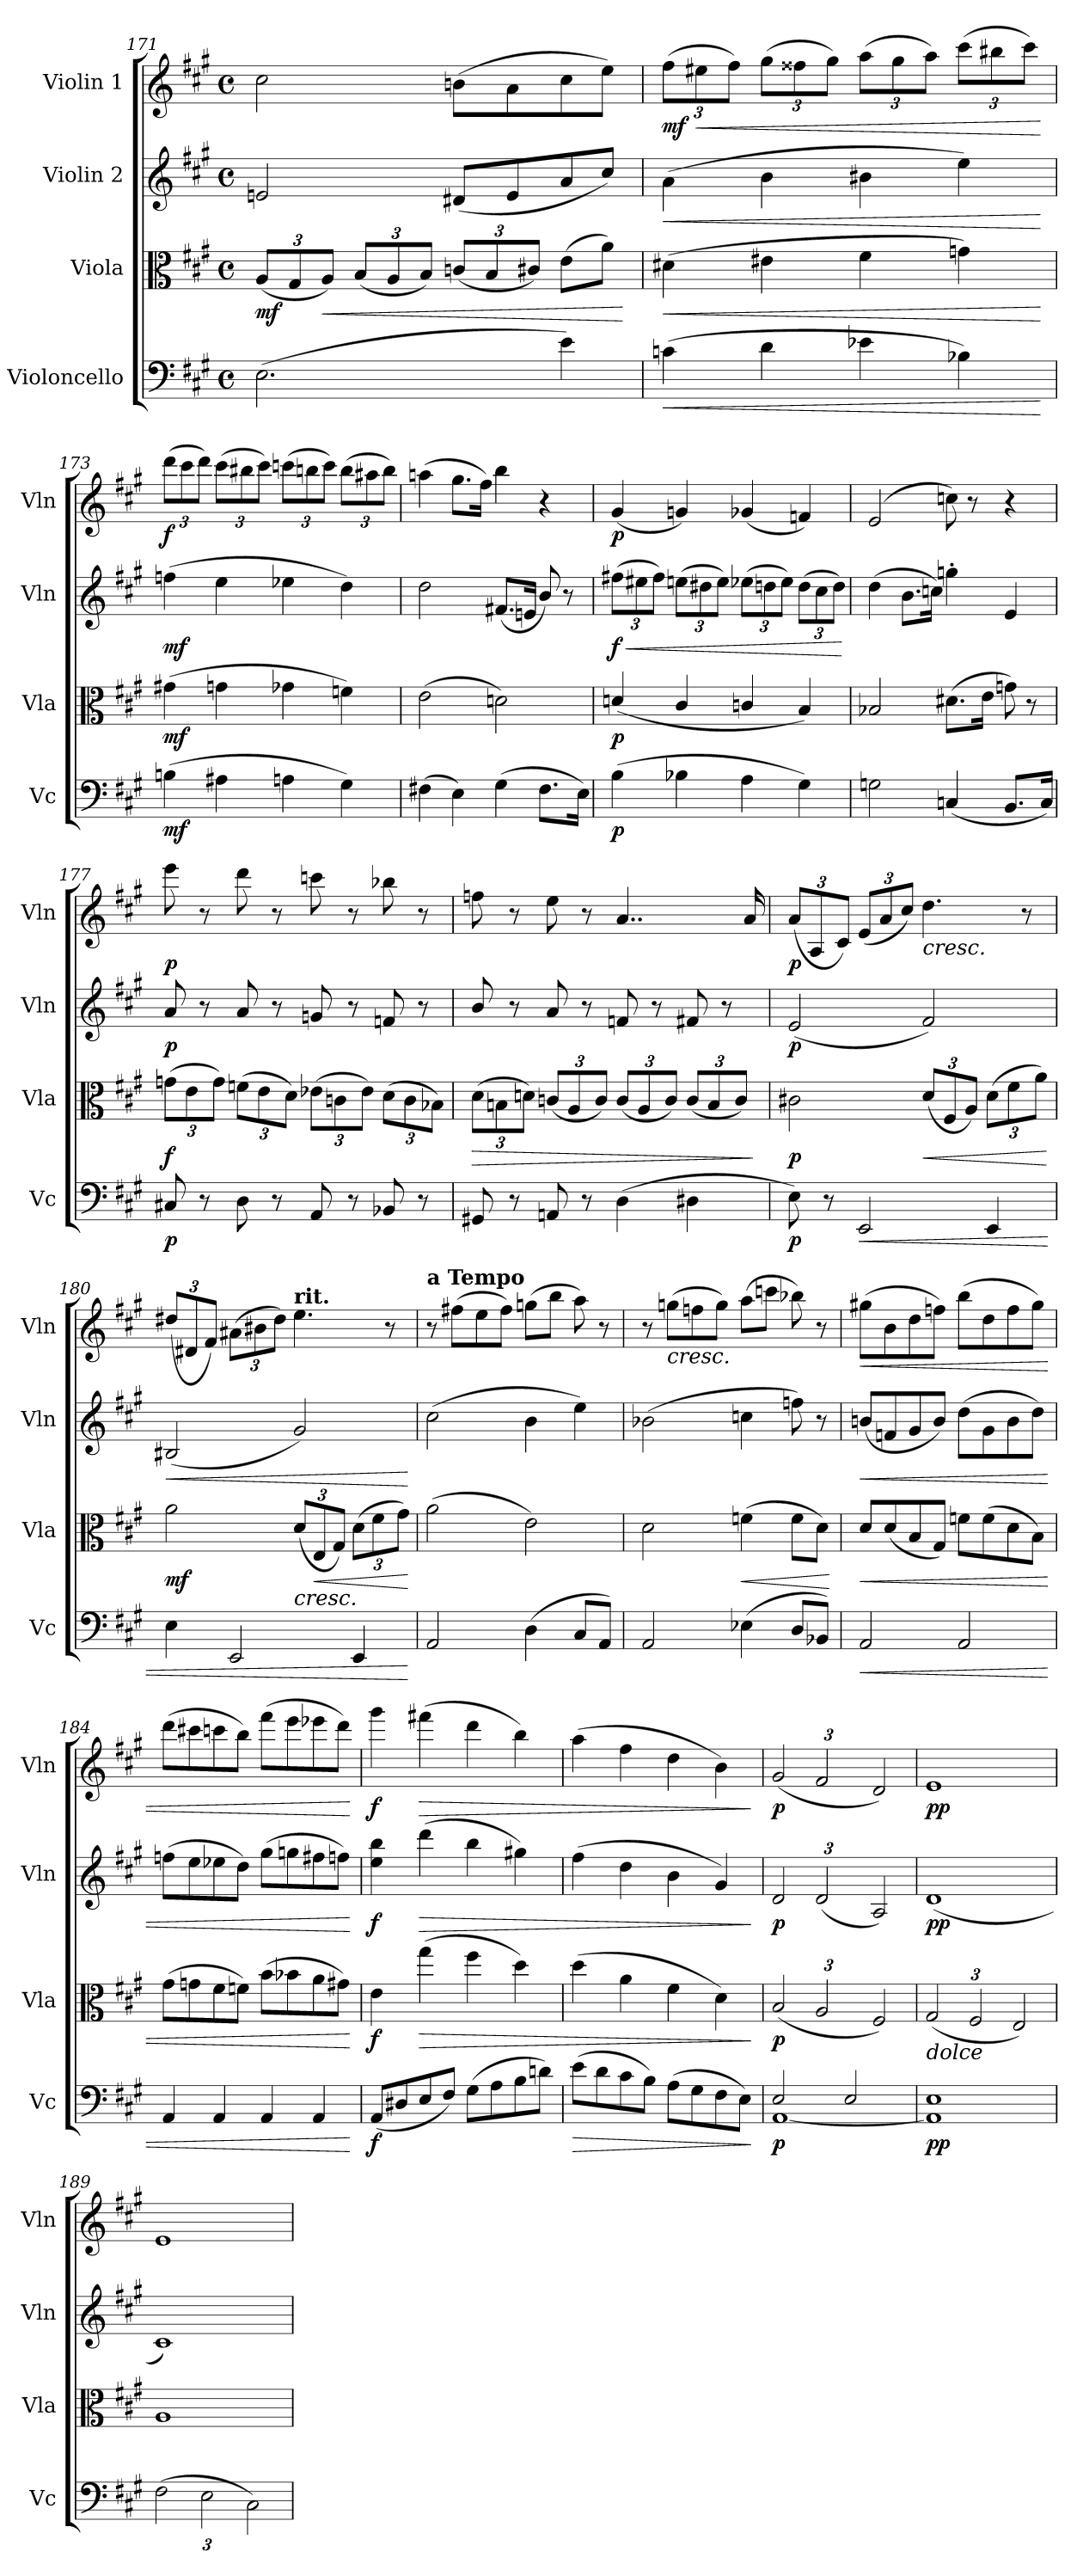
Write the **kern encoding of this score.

**kern	**dynam	**kern	**dynam	**kern	**dynam	**kern	**dynam
*part4	*part4	*part3	*part3	*part2	*part2	*part1	*part1
*staff4	*staff4	*staff3	*staff3	*staff2	*staff2	*staff1	*staff1
*I"Violoncello	*	*I"Viola	*	*I"Violin 2	*	*I"Violin 1	*
*I'Vc	*	*I'Vla	*	*I'Vln	*	*I'Vln	*
*clefF4	*	*clefC3	*	*clefG2	*	*clefG2	*
*k[f#c#g#]	*	*k[f#c#g#]	*	*k[f#c#g#]	*	*k[f#c#g#]	*
*M4/4	*	*M4/4	*	*M4/4	*	*M4/4	*
*met(c)	*	*met(c)	*	*met(c)	*	*met(c)	*
*	*	*Xbrackettup	*	*	*	*	*
=171	=171	=171	=171	=171	=171	=171	=171
!	!	!	!LO:DY:b	!	!	!	!
(>2.E\	.	(<12A/L	mf	2en/	.	2cc#\	.
.	.	12G#/	.	.	.	.	.
!	!	!	!LO:HP:b	!	!	!	!
.	.	12A/J)	<	.	.	.	.
.	.	(<12B/L	.	.	.	.	.
.	.	12A/	.	.	.	.	.
.	.	12B/J)	.	.	.	.	.
.	.	(<12cn/L	.	(<8d#X/L	.	(>8bn\L	.
.	.	12B/	.	.	.	.	.
.	.	.	.	8e/	.	8a\	.
.	.	12c#X/J)	.	.	.	.	.
4e\)	.	(>8e\L	.	8a/	.	8cc#\	.
.	.	8a\J)	.	8cc#/J)	.	8ee\J)	.
.	.	.	[	.	.	.	.
!!LO:PB:g=z
=172	=172	=172	=172	=172	=172	=172	=172
!	!LO:HP:b	!	!LO:HP:b	!	!LO:HP:b	!	!
*	*	*	*	*	*	*Xbrackettup	*
!	!	!	!	!	!	!	!LO:DY:b
(>4cn\	<	(>4d#X\	<	(>4a\	<	(>12ff#\L	mf
!	!	!	!	!	!	!	!LO:HP:b
.	.	.	.	.	.	12ee#X\	<
.	.	.	.	.	.	12ff#\J)	.
4d\	.	4e#X\	.	4b\	.	(>12gg#\L	.
.	.	.	.	.	.	12ff##X\	.
.	.	.	.	.	.	12gg#\J)	.
4e-X\	.	4f#\	.	4b#X\	.	(>12aa\L	.
.	.	.	.	.	.	12gg#\	.
.	.	.	.	.	.	12aa\J)	.
4B-X\)	.	4gn\)	.	4ee\)	.	(>12ccc#\L	.
.	.	.	.	.	.	12bb#X\	.
.	.	.	.	.	.	12ccc#\J)	.
.	[	.	[	.	[	.	[
=173	=173	=173	=173	=173	=173	=173	=173
!	!LO:DY:b	!	!LO:DY:b	!	!LO:DY:b	!	!LO:DY:b
(>4Bn\	mf	(>4g#X\	mf	(>4ffn\	mf	(>12ddd\L	f
.	.	.	.	.	.	12ccc#\	.
.	.	.	.	.	.	12ddd\J)	.
4A#X\	.	4gn\	.	4ee\	.	(>12ccc#\L	.
.	.	.	.	.	.	12bb#X\	.
.	.	.	.	.	.	12ccc#\J)	.
4An\	.	4g-X\	.	4ee-X\	.	(>12cccn\L	.
.	.	.	.	.	.	12bbn\	.
.	.	.	.	.	.	12ccc\J)	.
4G#\)	.	4fn\)	.	4dd\)	.	(>12bb\L	.
.	.	.	.	.	.	12aa#X\	.
.	.	.	.	.	.	12bb\J)	.
=174	=174	=174	=174	=174	=174	=174	=174
(>4F#X\	.	(>2e\	.	2dd\	.	(>4aan\	.
4E\)	.	.	.	.	.	8.gg#\L	.
.	.	.	.	.	.	16ff#\Jk)	.
(>4G#\	.	2dn\)	.	(<8.f#X/L	.	4bb\	.
.	.	.	.	16en/Jk	.	.	.
8.F#\L	.	.	.	8b/)	.	4r	.
.	.	.	.	8r	.	.	.
16E\Jk)	.	.	.	.	.	.	.
=175	=175	=175	=175	=175	=175	=175	=175
*	*	*	*	*Xbrackettup	*	*	*
!	!LO:DY:b	!	!LO:DY:b	!	!LO:HP:b	!	!
!	!	!	!	!	!LO:DY:n=1:b	!	!LO:DY:b
(>4B\	p	(<4dn/	p	(>12ff#X\L	< f	(<4g#/	p
.	.	.	.	12ee#X\	.	.	.
.	.	.	.	12ff#\J)	.	.	.
4B-X\	.	4c#/	.	(>12een\L	.	4gn/)	.
.	.	.	.	12dd#X\	.	.	.
.	.	.	.	12ee\J)	.	.	.
4A\	.	4cn/	.	(>12ee-X\L	.	(<4g-X/	.
.	.	.	.	12ddni\	.	.	.
.	.	.	.	12ee-\J)	.	.	.
4G#\)	.	4B/)	.	(>12dd\L	.	4fn/)	.
.	.	.	.	12cc#\	.	.	.
.	.	.	.	12dd\J)	.	.	.
.	.	.	.	.	[	.	.
=176	=176	=176	=176	=176	=176	=176	=176
2Gn\	.	2B-X/	.	(>4dd\	.	(>2e/	.
.	.	.	.	8.b\L	.	.	.
.	.	.	.	16ccn\Jk)	.	.	.
(<4Cn/	.	(>8.d#X\L	.	4ggn'\	.	8ccn\)	.
.	.	.	.	.	.	8r	.
.	.	16e\Jk	.	.	.	.	.
8.BB/L	.	8gn\)	.	4e/	.	4r	.
.	.	8r	.	.	.	.	.
16C/Jk)	.	.	.	.	.	.	.
=177	=177	=177	=177	=177	=177	=177	=177
!	!LO:DY:b	!	!LO:DY:b	!	!LO:DY:b	!	!LO:DY:b
8C#X/	p	(>12gn\L	f	8a/	p	8eee\	p
.	.	12e\	.	.	.	.	.
8r	.	.	.	8r	.	8r	.
.	.	12g\J)	.	.	.	.	.
8D\	.	(>12fn\L	.	8a/	.	8ddd\	.
.	.	12e\	.	.	.	.	.
8r	.	.	.	8r	.	8r	.
.	.	12d\J)	.	.	.	.	.
8AA/	.	(>12e-X\L	.	8gn/	.	8cccn\	.
.	.	12cn\	.	.	.	.	.
8r	.	.	.	8r	.	8r	.
.	.	12e-\J)	.	.	.	.	.
8BB-X/	.	(>12d\L	.	8fn/	.	8bb-X\	.
.	.	12c\	.	.	.	.	.
8r	.	.	.	8r	.	8r	.
.	.	12B-X\J)	.	.	.	.	.
!!LO:LB:g=z
=178	=178	=178	=178	=178	=178	=178	=178
!	!	!	!LO:HP:b	!	!	!	!
8GG#X/	.	(>12d\L	>	8b/	.	8ffn\	.
.	.	12Bn\	.	.	.	.	.
8r	.	.	.	8r	.	8r	.
.	.	12dn\J)	.	.	.	.	.
8AAn/	.	(<12cn/L	.	8a/	.	8ee\	.
.	.	12A/	.	.	.	.	.
8r	.	.	.	8r	.	8r	.
.	.	12c/J)	.	.	.	.	.
(>4D\	.	(<12c/L	.	8fn/	.	4..a/	.
.	.	12A/	.	.	.	.	.
.	.	.	.	8r	.	.	.
.	.	12c/J)	.	.	.	.	.
4D#X\	.	(<12c/L	.	8f#X/	.	.	.
.	.	12B/	.	.	.	.	.
.	.	.	.	8r	.	.	.
.	.	12c/J)	.	.	.	.	.
.	.	.	.	.	.	16a/	.
.	.	.	]	.	.	.	.
=179	=179	=179	=179	=179	=179	=179	=179
!	!LO:DY:b	!	!LO:DY:b	!	!LO:DY:b	!	!LO:DY:b
8E\)	p	2c#X\	p	(<2e/	p	(<12a/L	p
.	.	.	.	.	.	12A/	.
8r	.	.	.	.	.	.	.
.	.	.	.	.	.	12c#/J)	.
!	!LO:HP:b	!	!	!	!	!	!
2EE/	<	.	.	.	.	(<12e/L	.
.	.	.	.	.	.	12a/	.
.	.	.	.	.	.	12cc#/J)	.
!	!	!	!	!	!	!LO:TX:b:i:t=cresc.	!
!	!	!	!LO:HP:b	!	!	!	!
.	.	(<12d/L	<	2f#/)	.	4.dd\	.
.	.	12F#/	.	.	.	.	.
.	.	12A/J)	.	.	.	.	.
4EE/	.	(>12d\L	.	.	.	.	.
.	.	12f#\	.	.	.	.	.
.	.	.	.	.	.	8r	.
.	.	12a\J)	.	.	.	.	.
.	.	.	[	.	.	.	.
=180	=180	=180	=180	=180	=180	=180	=180
!	!	!	!LO:DY:b	!	!LO:HP:b	!	!
4E\	.	2a\	mf	(<2B#X/	<	(<12dd#X/L	.
.	.	.	.	.	.	12d#X/	.
.	.	.	.	.	.	12f#/J)	.
2EE/	.	.	.	.	.	(>12a#X\L	.
.	.	.	.	.	.	12b#X\	.
.	.	.	.	.	.	12dd#\J)	.
!	!	!	!	!	!	!LO:TX:a:B:t=rit.	!
!	!	!	!LO:HP:b	!	!	!	!
.	.	(<12d/L	<	2g#/)	.	4.ee\	.
!	!	!	!LO:HP:b	!	!	!	!
.	.	12E/	<	.	.	.	.
.	.	12G#/J)	.	.	.	.	.
4EE/	.	(>12d\L	.	.	.	.	.
.	.	12f#\	.	.	.	.	.
.	.	.	.	.	.	8r	.
.	.	12g#\J)	.	.	.	.	.
.	[	.	[ [	.	[	.	.
=181	=181	=181	=181	=181	=181	=181	=181
!	!	!	!	!	!	!LO:TX:a:B:t=a Tempo	!
!	!LO:DY:b	!	!LO:DY:b	!	!LO:DY:b	!	!
2AA/	other-dynamics	(>2a\	other-dynamics	(>2cc#\	other-dynamics	8r	.
.	.	.	.	.	.	(>8ff#X\L	.
!	!	!	!	!	!	!	!LO:DY:b
.	.	.	.	.	.	8ee\	other-dynamics
.	.	.	.	.	.	8ff#\J)	.
(>4D\	.	2e\)	.	4b\	.	(>8ggn\L	.
.	.	.	.	.	.	8bb\J	.
8C#/L	.	.	.	4ee\)	.	8aa\)	.
8AA/J)	.	.	.	.	.	8r	.
!!LO:LB:g=z
=182	=182	=182	=182	=182	=182	=182	=182
2AA/	.	2d\	.	(>2b-X\	.	8r	.
!	!	!	!	!	!	!LO:TX:b:i:t=cresc.	!
.	.	.	.	.	.	(>8ggn\L	.
.	.	.	.	.	.	8ffn\	.
.	.	.	.	.	.	8gg\J)	.
!	!	!	!LO:HP:b	!	!	!	!
(>4E-X\	.	(>4fn\	<	4ccn\	.	(>8aa\L	.
.	.	.	.	.	.	8cccn\J	.
8D/L	.	8f\L	.	8ffn\)	.	8bb-X\)	.
8BB-X/J)	.	8d\J)	.	8r	.	8r	.
.	.	.	[	.	.	.	.
=183	=183	=183	=183	=183	=183	=183	=183
!	!LO:HP:b	!	!LO:HP:b	!	!LO:HP:b	!	!LO:HP:b
2AA/	<	8d/L	<	(<8bn/L	<	(>8gg#X\L	<
.	.	(<8d/	.	8fn/	.	8b\	.
.	.	8B/	.	8g#/	.	8dd\	.
.	.	8G#/J)	.	8b/J)	.	8ffn\J)	.
2AA/	.	8fn\L	.	(>8dd\L	.	(>8bb\L	.
.	.	(>8f\	.	8g#\	.	8dd\	.
.	.	8d\	.	8b\	.	8ff\	.
.	.	8B\J)	.	8dd\J)	.	8gg#\J)	.
=184	=184	=184	=184	=184	=184	=184	=184
4AA/	.	(>8g#\L	.	(>8ffn\L	.	(>8ddd\L	.
.	.	8gn\	.	8ee\	.	8ccc#X\	.
4AA/	.	8f#\	.	8ee-X\	.	8cccn\	.
.	.	8fn\J)	.	8dd\J)	.	8bb\J)	.
4AA/	.	(>8b\L	.	(>8gg#\L	.	(>8fff#\L	.
.	.	8b-X\	.	8ggn\	.	8eee\	.
4AA/	.	8a\	.	8ff#i\	.	8eee-X\	.
.	.	8g#i\J)	.	8ffn\J)	.	8ddd\J)	.
.	[	.	[	.	[	.	[
=185	=185	=185	=185	=185	=185	=185	=185
!	!LO:DY:b	!	!LO:DY:b	!	!LO:DY:b	!	!LO:DY:b
(<8AA/L	f	4e\	f	4ee\ 4bb\	f	4ggg#\	f
8D#X/	.	.	.	.	.	.	.
!	!	!	!LO:HP:b	!	!LO:HP:b	!	!LO:HP:b
8E/	.	(>4gg#\	>	(>4ddd\	>	(>4fff#X\	>
8F#/J)	.	.	.	.	.	.	.
(>8G#\L	.	4ff#\	.	4bb\	.	4ddd\	.
8A\	.	.	.	.	.	.	.
8B\	.	4dd\)	.	4gg#X\)	.	4bb\)	.
8dn\J)	.	.	.	.	.	.	.
!!LO:LB:g=z
=186	=186	=186	=186	=186	=186	=186	=186
!	!LO:HP:b	!	!	!	!	!	!
(>8e\L	>	(>4dd\	.	(>4ff#\	.	(>4aa\	.
8d\	.	.	.	.	.	.	.
8c#\	.	4a\	.	4dd\	.	4ff#\	.
8B\J)	.	.	.	.	.	.	.
(>8A\L	.	4f#\	.	4b\	.	4dd\	.
8G#\	.	.	.	.	.	.	.
8F#\	.	4d\)	.	4g#/)	.	4b\)	.
8E\J)	.	.	.	.	.	.	.
.	]	.	]	.	]	.	]
=187	=187	=187	=187	=187	=187	=187	=187
*^	*	*	*	*	*	*	*
!	!	!LO:DY:b	!	!LO:DY:b	!	!LO:DY:b	!	!LO:DY:b
2E/	[1AA	p	(<3B/	p	3d/	p	(<3g#/	p
.	.	.	3A/	.	(<3d/	.	3f#/	.
2E/	.	.	.	.	.	.	.	.
.	.	.	3F#/)	.	3A/)	.	3d/)	.
=188	=188	=188	=188	=188	=188	=188	=188	=188
!	!	!	!LO:TX:b:i:t=dolce	!	!	!	!	!
!	!	!LO:DY:b	!	!	!	!LO:DY:b	!	!LO:DY:b
1E	1AA]	pp	(<3G#/	.	(<1d	pp	1e	pp
.	.	.	3F#/	.	.	.	.	.
.	.	.	3E/)	.	.	.	.	.
*v	*v	*	*	*	*	*	*	*
=189	=189	=189	=189	=189	=189	=189	=189
*Xbrackettup	*	*	*	*	*	*	*
!	!LO:DY:b	!	!	!	!	!	!
(>3F#\	other-dynamics	1A	.	1c#)	.	1e	.
3E\	.	.	.	.	.	.	.
3C#\)	.	.	.	.	.	.	.
=	=	=	=	=	=	=	=
*-	*-	*-	*-	*-	*-	*-	*-
